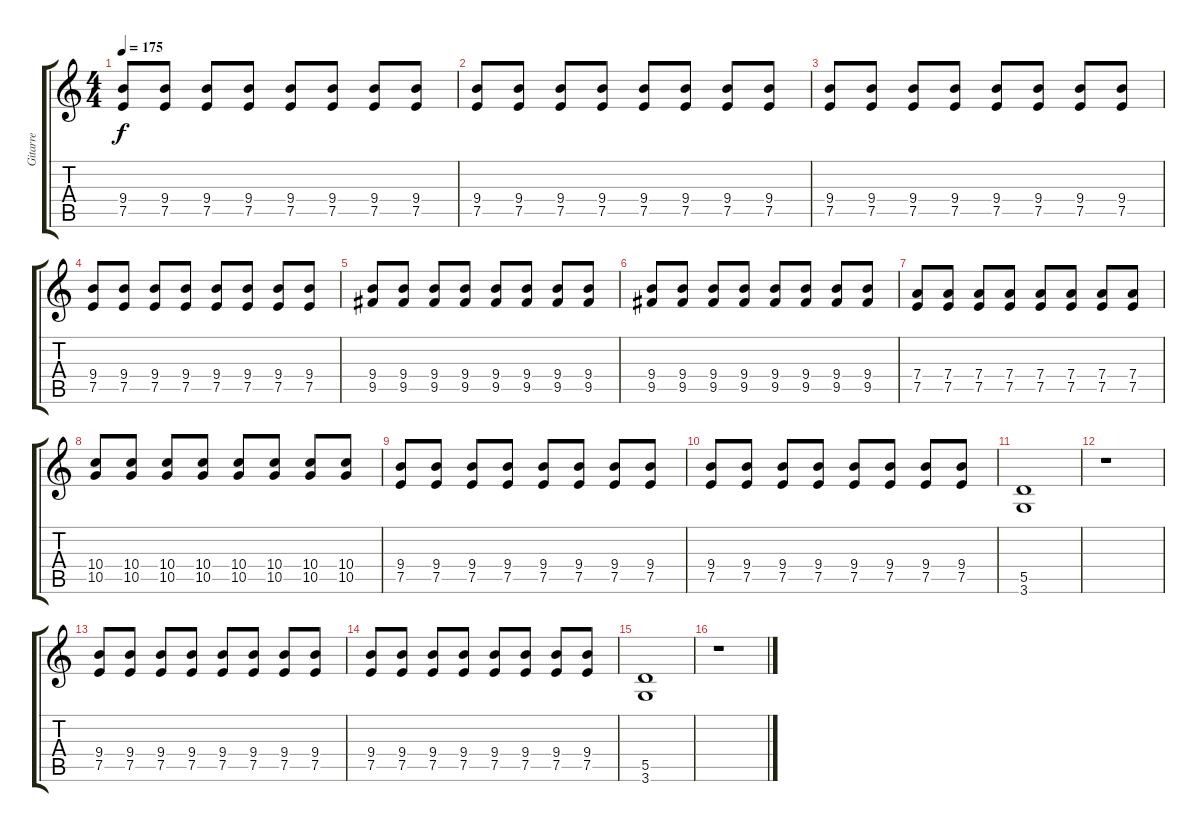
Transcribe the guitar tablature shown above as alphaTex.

\track ("Gitarre" "Gitarre") {instrument electricguitarclean}
\staff {score tabs}
\tuning (E4 B3 G3 D3 A2 E2) {hide}
\ts (4 4)
\tempo 175
\clef g2
\ks c
(9.4 7.5).8{dy f} (9.4 7.5).8 (9.4 7.5).8 (9.4 7.5).8 (9.4 7.5).8 (9.4 7.5).8 (9.4 7.5).8 (9.4 7.5).8 |
(9.4 7.5).8 (9.4 7.5).8 (9.4 7.5).8 (9.4 7.5).8 (9.4 7.5).8 (9.4 7.5).8 (9.4 7.5).8 (9.4 7.5).8 |
(9.4 7.5).8 (9.4 7.5).8 (9.4 7.5).8 (9.4 7.5).8 (9.4 7.5).8 (9.4 7.5).8 (9.4 7.5).8 (9.4 7.5).8 |
(9.4 7.5).8 (9.4 7.5).8 (9.4 7.5).8 (9.4 7.5).8 (9.4 7.5).8 (9.4 7.5).8 (9.4 7.5).8 (9.4 7.5).8 |
(9.4 9.5).8 (9.4 9.5).8 (9.4 9.5).8 (9.4 9.5).8 (9.4 9.5).8 (9.4 9.5).8 (9.4 9.5).8 (9.4 9.5).8 |
(9.4 9.5).8 (9.4 9.5).8 (9.4 9.5).8 (9.4 9.5).8 (9.4 9.5).8 (9.4 9.5).8 (9.4 9.5).8 (9.4 9.5).8 |
(7.4 7.5).8 (7.4 7.5).8 (7.4 7.5).8 (7.4 7.5).8 (7.4 7.5).8 (7.4 7.5).8 (7.4 7.5).8 (7.4 7.5).8 |
(10.4 10.5).8 (10.4 10.5).8 (10.4 10.5).8 (10.4 10.5).8 (10.4 10.5).8 (10.4 10.5).8 (10.4 10.5).8 (10.4 10.5).8 |
(9.4 7.5).8 (9.4 7.5).8 (9.4 7.5).8 (9.4 7.5).8 (9.4 7.5).8 (9.4 7.5).8 (9.4 7.5).8 (9.4 7.5).8 |
(9.4 7.5).8 (9.4 7.5).8 (9.4 7.5).8 (9.4 7.5).8 (9.4 7.5).8 (9.4 7.5).8 (9.4 7.5).8 (9.4 7.5).8 |
(5.5 3.6).1 |
r.1 |
(9.4 7.5).8 (9.4 7.5).8 (9.4 7.5).8 (9.4 7.5).8 (9.4 7.5).8 (9.4 7.5).8 (9.4 7.5).8 (9.4 7.5).8 |
(9.4 7.5).8 (9.4 7.5).8 (9.4 7.5).8 (9.4 7.5).8 (9.4 7.5).8 (9.4 7.5).8 (9.4 7.5).8 (9.4 7.5).8 |
(5.5 3.6).1 |
r.1
